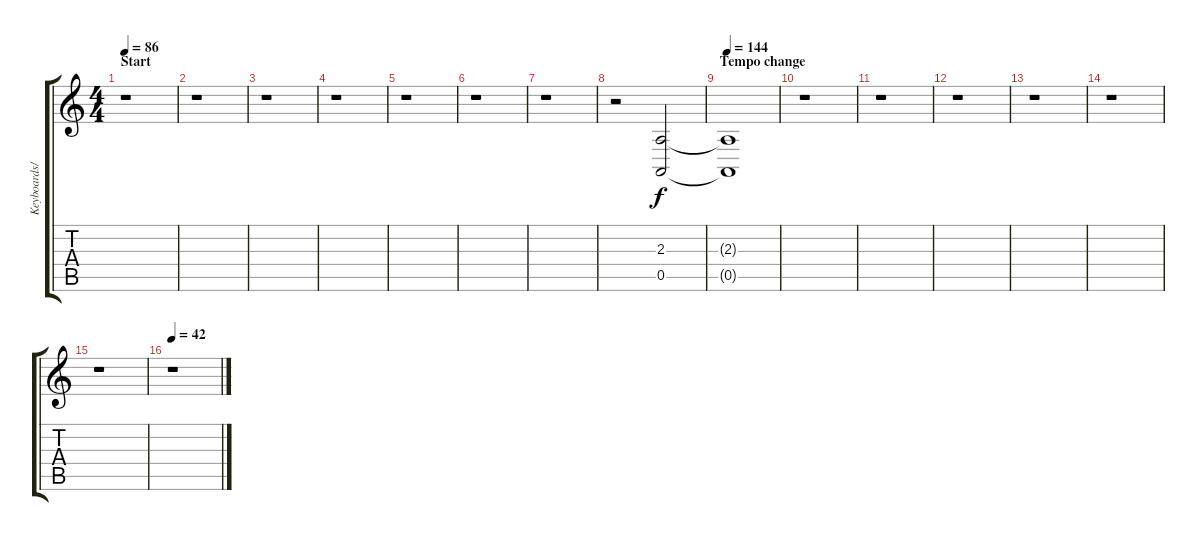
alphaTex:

\track ("Keyboards/FX" "Keyboards/") {instrument stringensemble1}
\staff {score tabs}
\tuning (E4 B3 G3 D3 A2 E2) {hide}
\ts (4 4)
\section ("" "Start")
\tempo 86
\clef g2
\ks c
r.1{dy f instrument stringensemble1} |
r.1 |
r.1 |
r.1 |
r.1 |
r.1 |
r.1 |
r.2{instrument reversecymbal} (2.3 0.5).2 |
\section ("" "Tempo change")
\tempo 144
(2.3{t} 0.5{t}).1{volume 0} |
r.1{volume 14} |
r.1 |
r.1 |
r.1 |
r.1 |
r.1 |
\tempo 42
r.1
